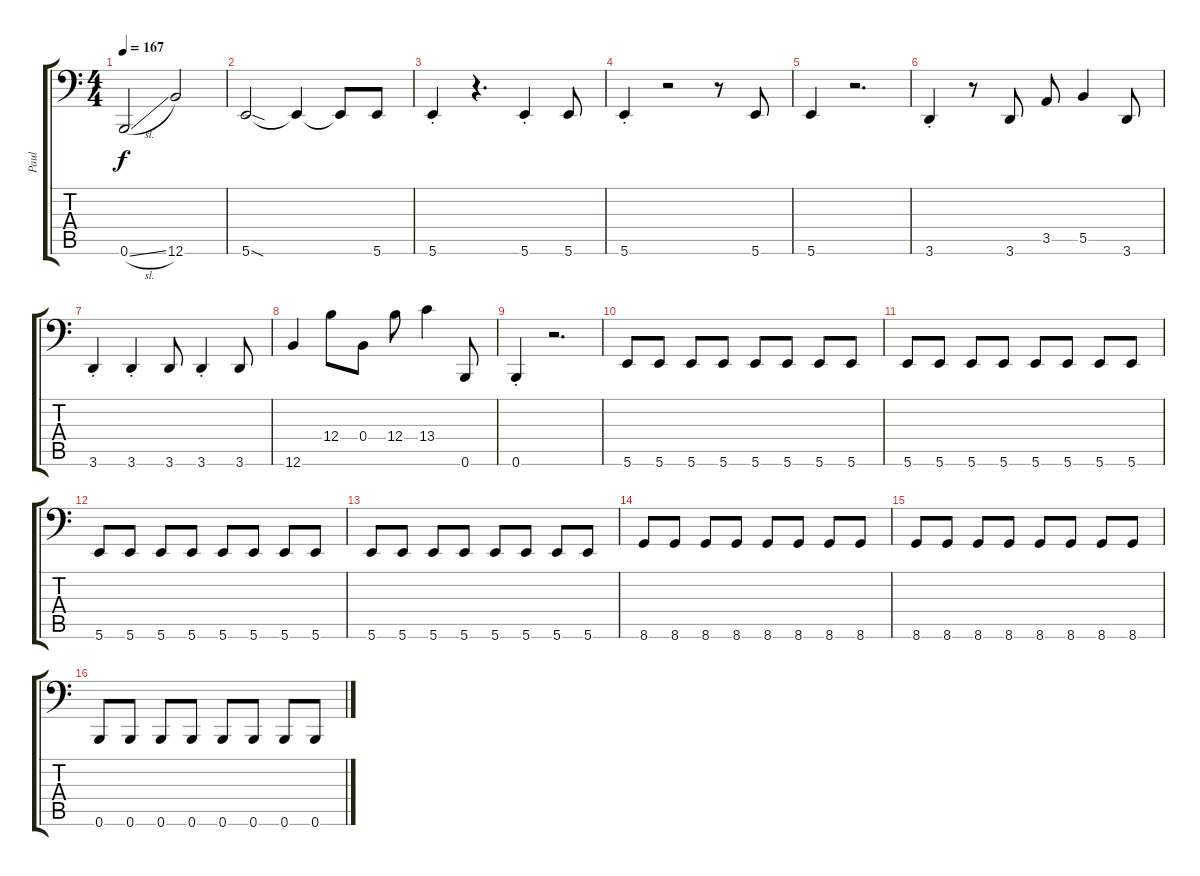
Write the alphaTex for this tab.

\track ("Paul" "Paul") {instrument electricbassfinger}
\staff {score tabs}
\tuning (Db3 Ab2 E2 B1 Gb1 B0) {hide}
\ts (4 4)
\tempo 167
\clef f4
\ks c
0.6{sl}.2{dy f} 12.6.2 |
5.6{sod}.2 5.6{t}.4 5.6{t}.8 5.6.8 |
5.6{st}.4 r.4{d} 5.6{st}.4 5.6.8 |
5.6{st}.4 r.2 r.8 5.6.8 |
5.6.4 r.2{d} |
3.6{st}.4 r.8 3.6.8 3.5.8 5.5.4 3.6.8 |
3.6{st}.4 3.6{st}.4 3.6.8 3.6{st}.4 3.6.8 |
12.6.4 12.4.8 0.4.8 12.4.8 13.4.4 0.6.8 |
0.6{st}.4 r.2{d} |
5.6.8 5.6.8 5.6.8 5.6.8 5.6.8 5.6.8 5.6.8 5.6.8 |
5.6.8 5.6.8 5.6.8 5.6.8 5.6.8 5.6.8 5.6.8 5.6.8 |
5.6.8 5.6.8 5.6.8 5.6.8 5.6.8 5.6.8 5.6.8 5.6.8 |
5.6.8 5.6.8 5.6.8 5.6.8 5.6.8 5.6.8 5.6.8 5.6.8 |
8.6.8 8.6.8 8.6.8 8.6.8 8.6.8 8.6.8 8.6.8 8.6.8 |
8.6.8 8.6.8 8.6.8 8.6.8 8.6.8 8.6.8 8.6.8 8.6.8 |
0.6.8 0.6.8 0.6.8 0.6.8 0.6.8 0.6.8 0.6.8 0.6.8
